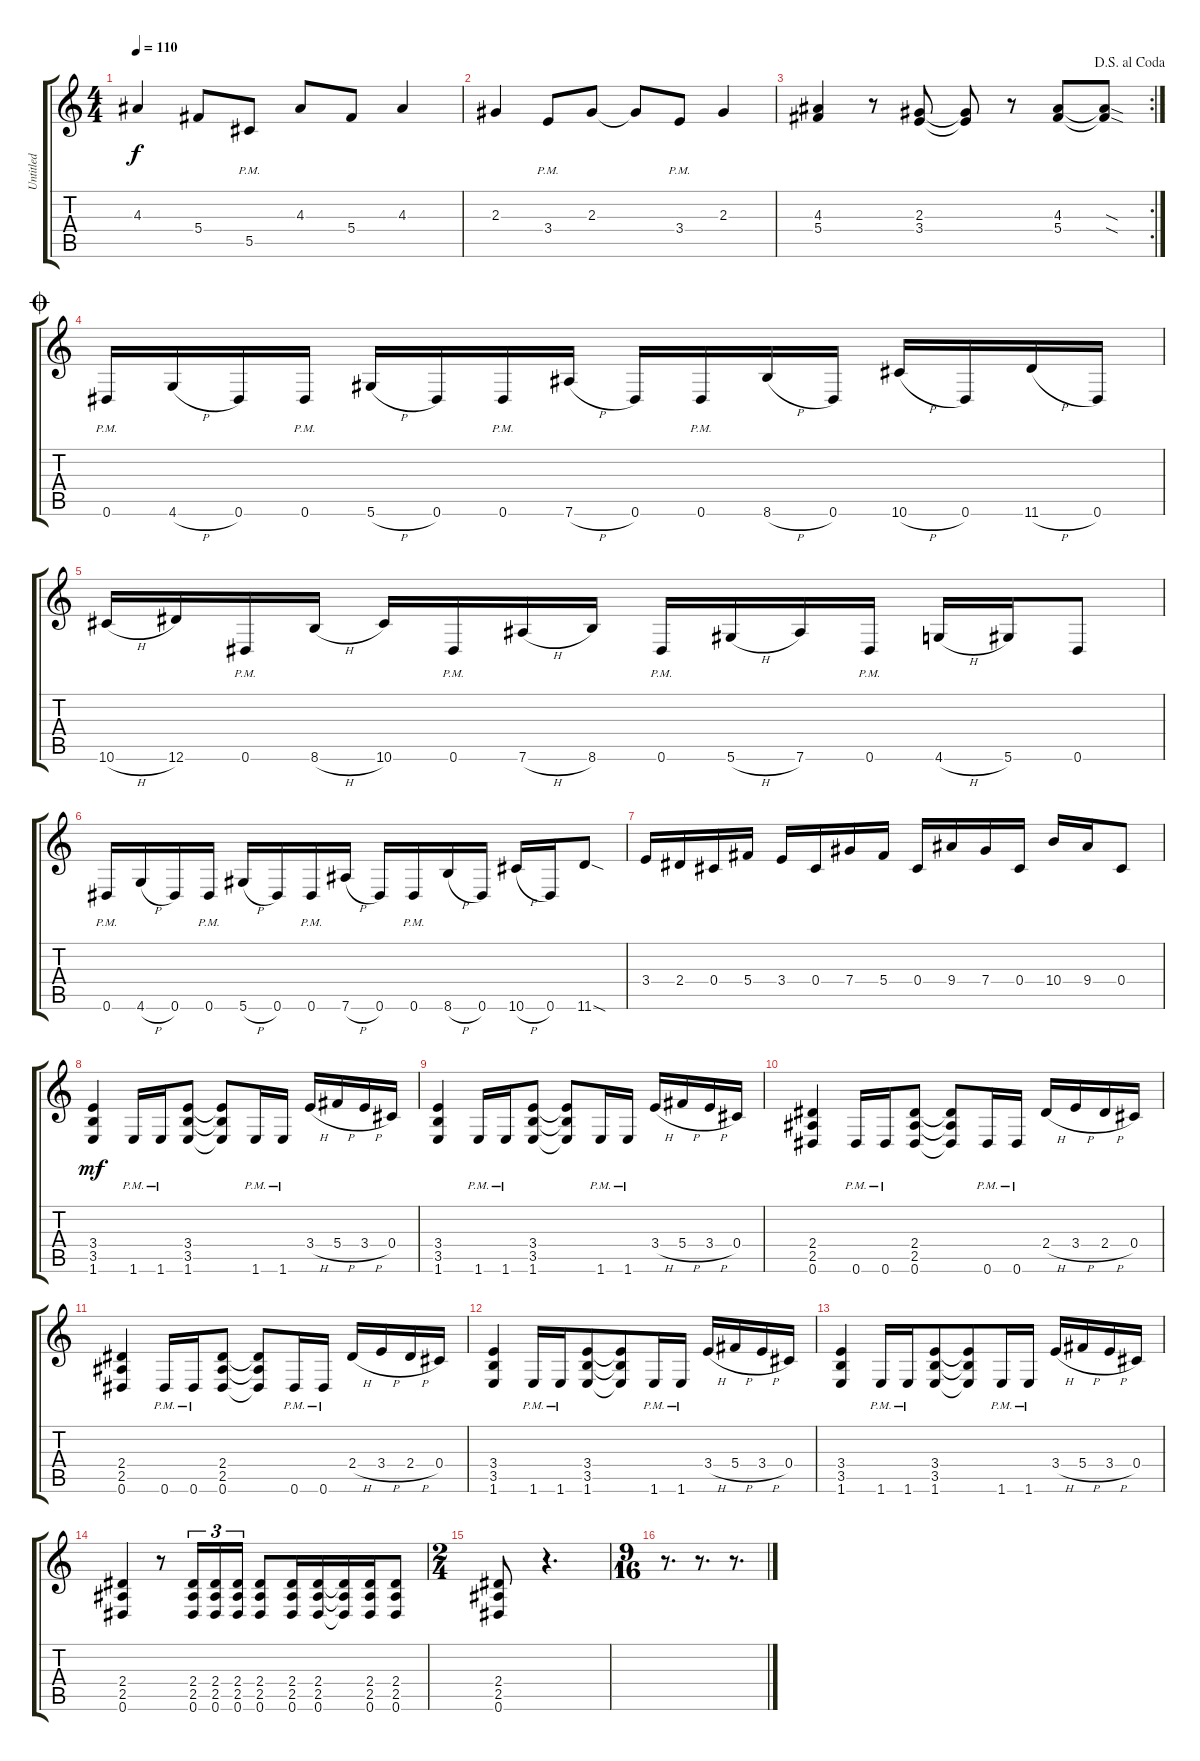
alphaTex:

\track ("Untitled" "Untitled") {instrument distortionguitar}
\staff {score tabs}
\tuning (Eb4 Bb3 Gb3 Db3 Ab2 Eb2) {hide}
\ts (4 4)
\tempo 110
\clef g2
\ks c
4.3.4{dy f} 5.4.8 5.5{pm}.8 4.3.8 5.4.8 4.3.4 |
2.3.4 3.4{pm}.8 2.3.8 2.3{t}.8 3.4{pm}.8 2.3.4 |
\rc 2
\jump dalsegnoalcoda
(4.3 5.4).4 r.8 (2.3 3.4).8 (2.3{t} 3.4{t}).8 r.8 (4.3 5.4).8 (4.3{sod t} 5.4{sod t}).8 |
\jump coda
0.6{pm}.16 4.6{h}.16 0.6.16 0.6{pm}.16 5.6{h}.16 0.6.16 0.6{pm}.16 7.6{h}.16 0.6.16 0.6{pm}.16 8.6{h}.16 0.6.16 10.6{h}.16 0.6.16 11.6{h}.16 0.6.16 |
10.6{h}.16 12.6.16 0.6{pm}.16 8.6{h}.16 10.6.16 0.6{pm}.16 7.6{h}.16 8.6.16 0.6{pm}.16 5.6{h}.16 7.6.16 0.6{pm}.16 4.6{h}.16 5.6.16 0.6.8 |
0.6{pm}.16 4.6{h}.16 0.6.16 0.6{pm}.16 5.6{h}.16 0.6.16 0.6{pm}.16 7.6{h}.16 0.6.16 0.6{pm}.16 8.6{h}.16 0.6.16 10.6{h}.16 0.6.16 11.6{sod}.8 |
3.4.16 2.4.16 0.4.16 5.4.16 3.4.16 0.4.16 7.4.16 5.4.16 0.4.16 9.4.16 7.4.16 0.4.16 10.4.16 9.4.16 0.4.8 |
(3.4 3.5 1.6).4{dy mf} 1.6{pm}.16 1.6{pm}.16 (3.4 3.5 1.6).8 (3.4{t} 3.5{t} 1.6{t}).8 1.6{pm}.16 1.6{pm}.16 3.4{h}.16 5.4{h}.16 3.4{h}.16 0.4.16 |
(3.4 3.5 1.6).4 1.6{pm}.16 1.6{pm}.16 (3.4 3.5 1.6).8 (3.4{t} 3.5{t} 1.6{t}).8 1.6{pm}.16 1.6{pm}.16 3.4{h}.16 5.4{h}.16 3.4{h}.16 0.4.16 |
(2.4 2.5 0.6).4 0.6{pm}.16 0.6{pm}.16 (2.4 2.5 0.6).8 (2.4{t} 2.5{t} 0.6{t}).8 0.6{pm}.16 0.6{pm}.16 2.4{h}.16 3.4{h}.16 2.4{h}.16 0.4.16 |
(2.4 2.5 0.6).4 0.6{pm}.16 0.6{pm}.16 (2.4 2.5 0.6).8 (2.4{t} 2.5{t} 0.6{t}).8 0.6{pm}.16 0.6{pm}.16 2.4{h}.16 3.4{h}.16{beam merge} 2.4{h}.16 0.4.16 |
(3.4 3.5 1.6).4{beam merge} 1.6{pm}.16 1.6{pm}.16 (3.4 3.5 1.6).8{beam merge} (3.4{t} 3.5{t} 1.6{t}).8 1.6{pm}.16 1.6{pm}.16 3.4{h}.16 5.4{h}.16 3.4{h}.16{beam merge} 0.4.16 |
(3.4 3.5 1.6).4 1.6{pm}.16 1.6{pm}.16 (3.4 3.5 1.6).8{beam merge} (3.4{t} 3.5{t} 1.6{t}).8{beam merge} 1.6{pm}.16{beam merge} 1.6{pm}.16 3.4{h}.16{beam merge} 5.4{h}.16 3.4{h}.16 0.4.16 |
(2.4 2.5 0.6).4{beam merge} r.8 (2.4 2.5 0.6).16{tu (3 2)} (2.4 2.5 0.6).16{tu (3 2)} (2.4 2.5 0.6).16{tu (3 2)} (2.4 2.5 0.6).8 (2.4 2.5 0.6).16{beam merge} (2.4 2.5 0.6).16{beam merge} (2.4{t} 2.5{t} 0.6{t}).16 (2.4 2.5 0.6).16 (2.4 2.5 0.6).8 |
\ts (2 4)
(2.4 2.5 0.6).8 r.4{d} |
\ts (9 16)
r.8{d} r.8{d} r.8{d}
